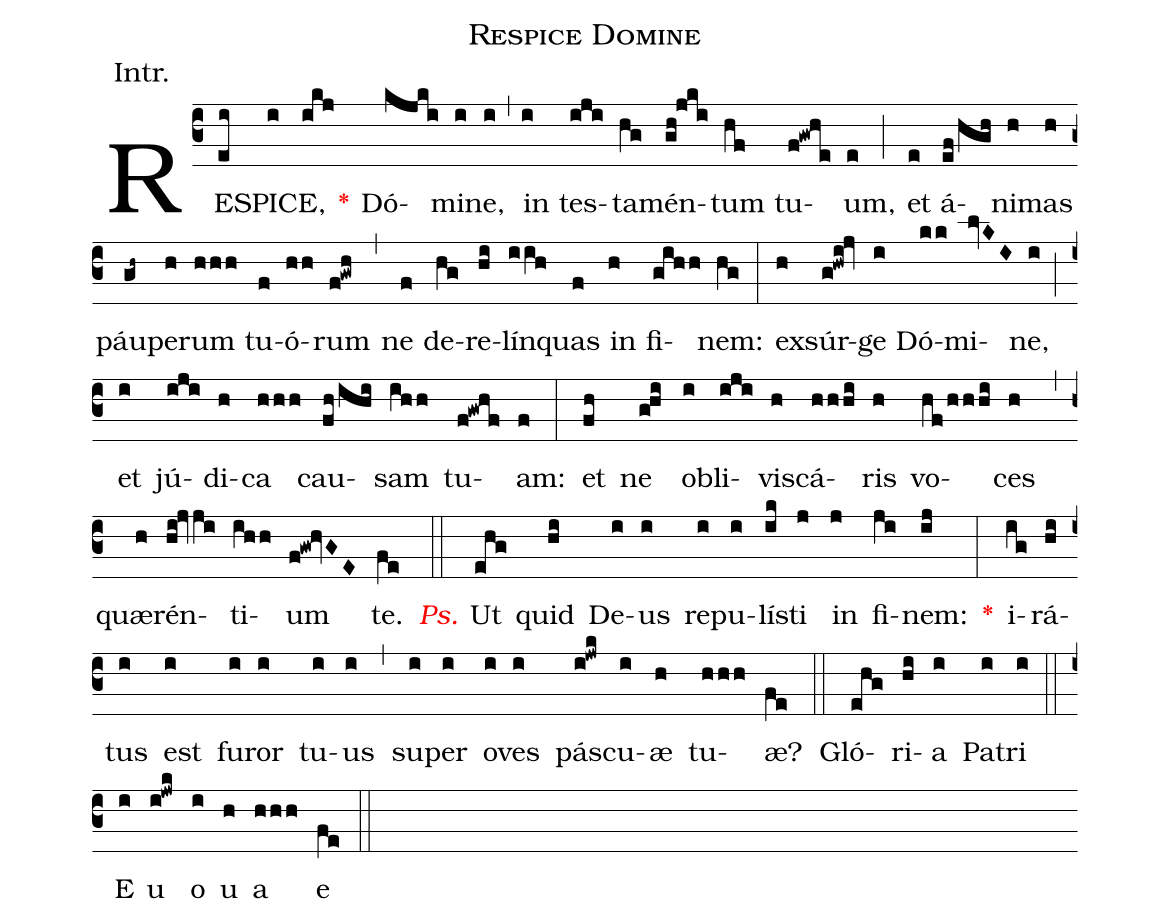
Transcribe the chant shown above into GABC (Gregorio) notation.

name:Respice Domine;
annotation:Intr.;
mode:VII.;
office-part:Introit;
%%
(c3) RE(ei)SPI(i)CE,(ikj) <v>\red{*}</v>() Dó(kjki)mi(i)ne,(i) (,) in(i) tes(iji)ta(hg)mén(gh!jki)tum(hf) tu(f!gwhe)um,(e) (;) et(e) á(ef/hgh)ni(h)mas(h) páu(gh~)pe(h)rum(hhh) tu(f)ó(hh)rum(f!gwh) (,) ne(f) de(hg)re(hi)lín(iih)quas(f) in(h) fi(gihh)nem:(hg) (:) ex(h)súr(g!hwi!jv)ge(i) Dó(kk)mi(lvKI)ne,(i) (;) et(i) jú(iji)di(h)ca(hhh) cau(fh/ihi)sam(ihh) tu(f!gwhf)am:(f) (:) et(fh) ne(g!hi) ob(i)li(iji)vi(h)scá(hhhi)ris(h) vo(hf/hhhi)ces(h) (,) quæ(h)rén(hi!jvji)ti(ihh)um(f!gw!hvGE) te.(fe) (::) <v>\redit{Ps.}</v> Ut(ehg) quid(hi) De(i)us(i) re(i)pu(i)lí(ik)sti(j) in(j) fi(ji)nem:(ij) <v>\red{*}</v>(:) i(ig)rá(hi)tus(i) est(i) fu(i)ror(i) tu(i)us(i) (,) su(i)per(i) o(i)ves(i) pá(i!jwk)scu(i)æ(h) tu(hhh)æ?(fe) (::) Gló(ehg)ri(hi)a(i) Pa(i)tri(i) (::) E(i) u(i!jwk) o(i) u(h) a(hhh) e(fe) (::)
